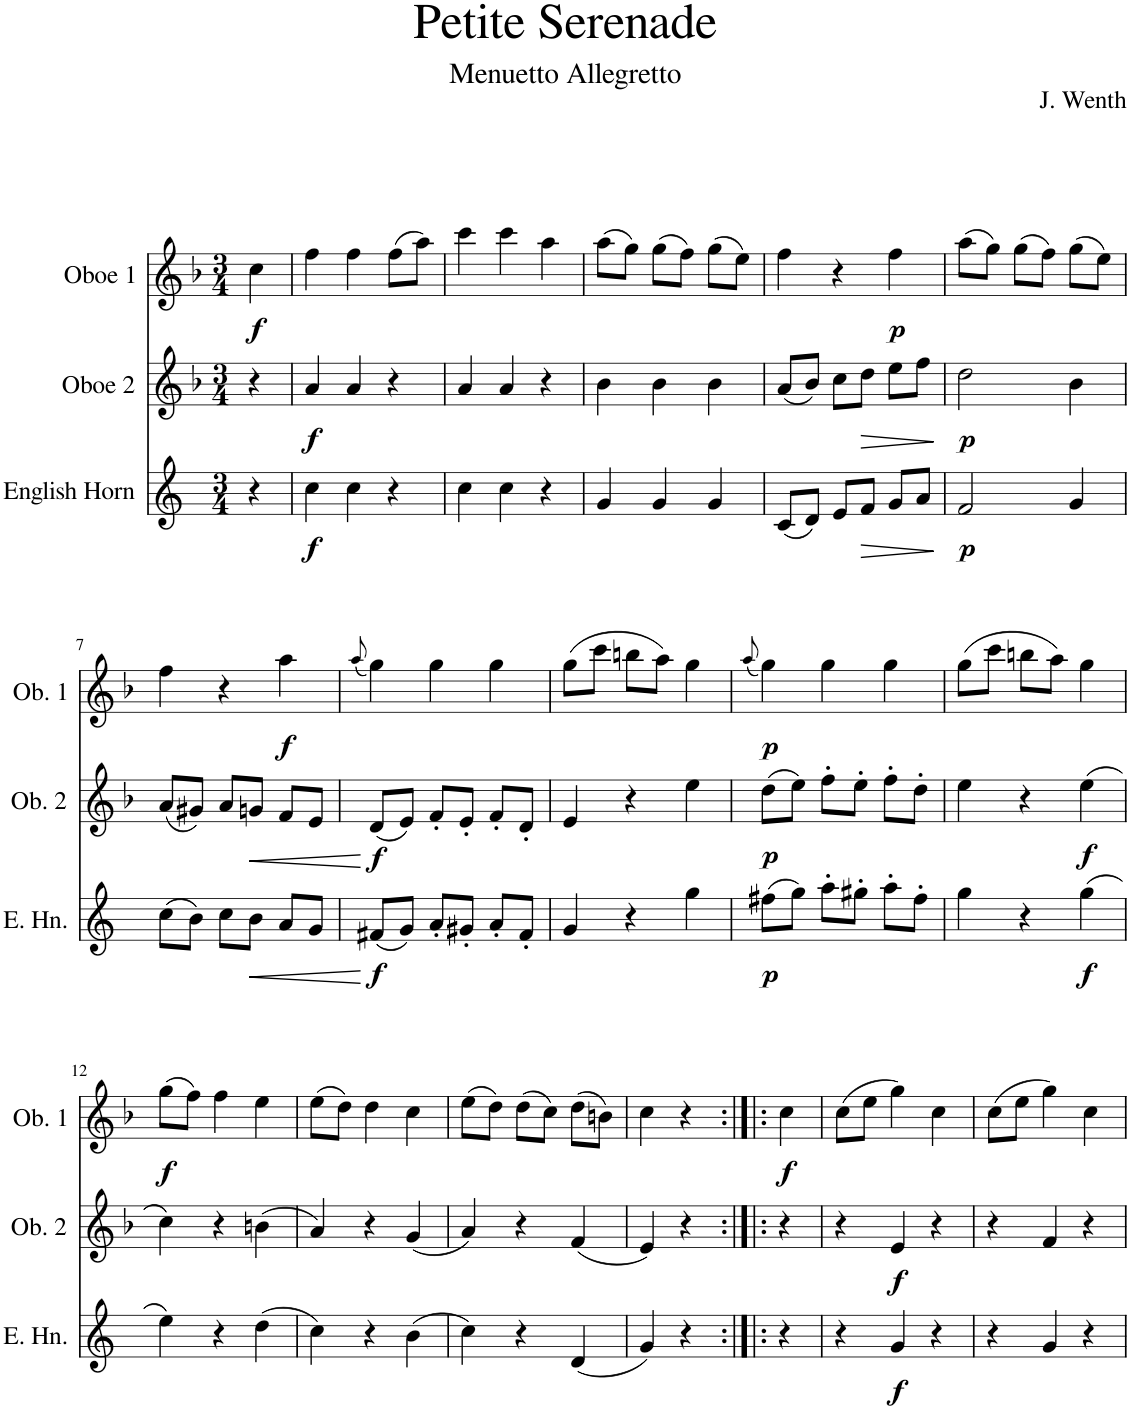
**kern	**dynam	**kern	**dynam	**kern	**dynam
*part3	*part3	*part2	*part2	*part1	*part1
*staff3	*staff3	*staff2	*staff2	*staff1	*staff1
*I"English Horn	*	*I"Oboe 2	*	*I"Oboe 1	*
*I'E. Hn.	*	*I'Ob. 2	*	*I'Ob. 1	*
*clefG2	*	*clefG2	*	*clefG2	*
*Trd4c7	*	*	*	*	*
*k[]	*	*k[b-]	*	*k[b-]	*
*M3/4	*	*M3/4	*	*M3/4	*
=1	=1	=1	=1	=1	=1
!	!	!	!	!	!LO:DY:b
4r	.	4r	.	4cc\	f
=2	=2	=2	=2	=2	=2
!	!LO:DY:b	!	!LO:DY:b	!	!
4cc\	f	4a/	f	4ff\	.
4cc\	.	4a/	.	4ff\	.
4r	.	4r	.	(8ff\L	.
.	.	.	.	8aa\J)	.
=3	=3	=3	=3	=3	=3
4cc\	.	4a/	.	4ccc\	.
4cc\	.	4a/	.	4ccc\	.
4r	.	4r	.	4aa\	.
=4	=4	=4	=4	=4	=4
4g/	.	4b-\	.	(8aa\L	.
.	.	.	.	8gg\J)	.
4g/	.	4b-\	.	(8gg\L	.
.	.	.	.	8ff\J)	.
4g/	.	4b-\	.	(8gg\L	.
.	.	.	.	8ee\J)	.
=5	=5	=5	=5	=5	=5
(8c/L	.	(8a/L	.	4ff\	.
8d/J)	.	8b-/J)	.	.	.
8e/L	.	8cc\L	.	4r	.
!	!LO:HP:b	!	!LO:HP:b	!	!
8f/J	>	8dd\J	>	.	.
!	!	!	!	!	!LO:DY:b
8g/L	.	8ee\L	.	4ff\	p
8a/J	.	8ff\J	.	.	.
.	]	.	]	.	.
=6	=6	=6	=6	=6	=6
!	!LO:DY:b	!	!LO:DY:b	!	!
2f/	p	2dd\	p	(8aa\L	.
.	.	.	.	8gg\J)	.
.	.	.	.	(8gg\L	.
.	.	.	.	8ff\J)	.
4g/	.	4b-\	.	(8gg\L	.
.	.	.	.	8ee\J)	.
!!LO:LB:g=z
=7	=7	=7	=7	=7	=7
(8cc\L	.	(8a/L	.	4ff\	.
8b\J)	.	8g#X/J)	.	.	.
8cc\L	.	8a/L	.	4r	.
!	!LO:HP:b	!	!LO:HP:b	!	!
8b\J	<	8gn/J	<	.	.
!	!	!	!	!	!LO:DY:b
8a/L	.	8f/L	.	4aa\	f
8g/J	.	8e/J	.	.	.
.	[	.	[	.	.
=8	=8	=8	=8	=8	=8
.	.	.	.	(8qaa/	.
!	!LO:DY:b	!	!LO:DY:b	!	!
(8f#X/L	f	(8d/L	f	4gg\)	.
8g/J)	.	8e/J)	.	.	.
8a'/L	.	8f'/L	.	4gg\	.
8g#X'/J	.	8e'/J	.	.	.
8a'/L	.	8f'/L	.	4gg\	.
8f#'/J	.	8d'/J	.	.	.
=9	=9	=9	=9	=9	=9
4g/	.	4e/	.	(8gg\L	.
.	.	.	.	8ccc\J	.
4r	.	4r	.	8bbn\L	.
.	.	.	.	8aa\J)	.
4gg\	.	4ee\	.	4gg\	.
=10	=10	=10	=10	=10	=10
.	.	.	.	(8qaa/	.
!	!LO:DY:b	!	!LO:DY:b	!	!LO:DY:b
(8ff#X\L	p	(8dd\L	p	4gg\)	p
8gg\J)	.	8ee\J)	.	.	.
8aa'\L	.	8ff'\L	.	4gg\	.
8gg#X'\J	.	8ee'\J	.	.	.
8aa'\L	.	8ff'\L	.	4gg\	.
8ff#'\J	.	8dd'\J	.	.	.
=11	=11	=11	=11	=11	=11
4gg\	.	4ee\	.	(8gg\L	.
.	.	.	.	8ccc\J	.
4r	.	4r	.	8bbn\L	.
.	.	.	.	8aa\J)	.
!	!LO:DY:b	!	!LO:DY:b	!	!
(4gg\	f	(4ee\	f	4gg\	.
!!LO:LB:g=z
=12	=12	=12	=12	=12	=12
!	!	!	!	!	!LO:DY:b
4ee\)	.	4cc\)	.	(8gg\L	f
.	.	.	.	8ff\J)	.
4r	.	4r	.	4ff\	.
(4dd\	.	(4bn\	.	4ee\	.
=13	=13	=13	=13	=13	=13
4cc\)	.	4a/)	.	(8ee\L	.
.	.	.	.	8dd\J)	.
4r	.	4r	.	4dd\	.
(4b\	.	(4g/	.	4cc\	.
=14	=14	=14	=14	=14	=14
4cc\)	.	4a/)	.	(8ee\L	.
.	.	.	.	8dd\J)	.
4r	.	4r	.	(8dd\L	.
.	.	.	.	8cc\J)	.
(4d/	.	(4f/	.	(8dd\L	.
.	.	.	.	8bn\J)	.
=15	=15	=15	=15	=15	=15
4g/)	.	4e/)	.	4cc\	.
4r	.	4r	.	4r	.
=16:|!|:	=16:|!|:	=16:|!|:	=16:|!|:	=16:|!|:	=16:|!|:
!	!	!	!	!	!LO:DY:b
4r	.	4r	.	4cc\	f
=17	=17	=17	=17	=17	=17
4r	.	4r	.	(8cc\L	.
.	.	.	.	8ee\J	.
!	!LO:DY:b	!	!LO:DY:b	!	!
4g/	f	4e/	f	4gg\)	.
4r	.	4r	.	4cc\	.
=18	=18	=18	=18	=18	=18
4r	.	4r	.	(8cc\L	.
.	.	.	.	8ee\J	.
4g/	.	4f/	.	4gg\)	.
4r	.	4r	.	4cc\	.
=	=	=	=	=	=
*-	*-	*-	*-	*-	*-
